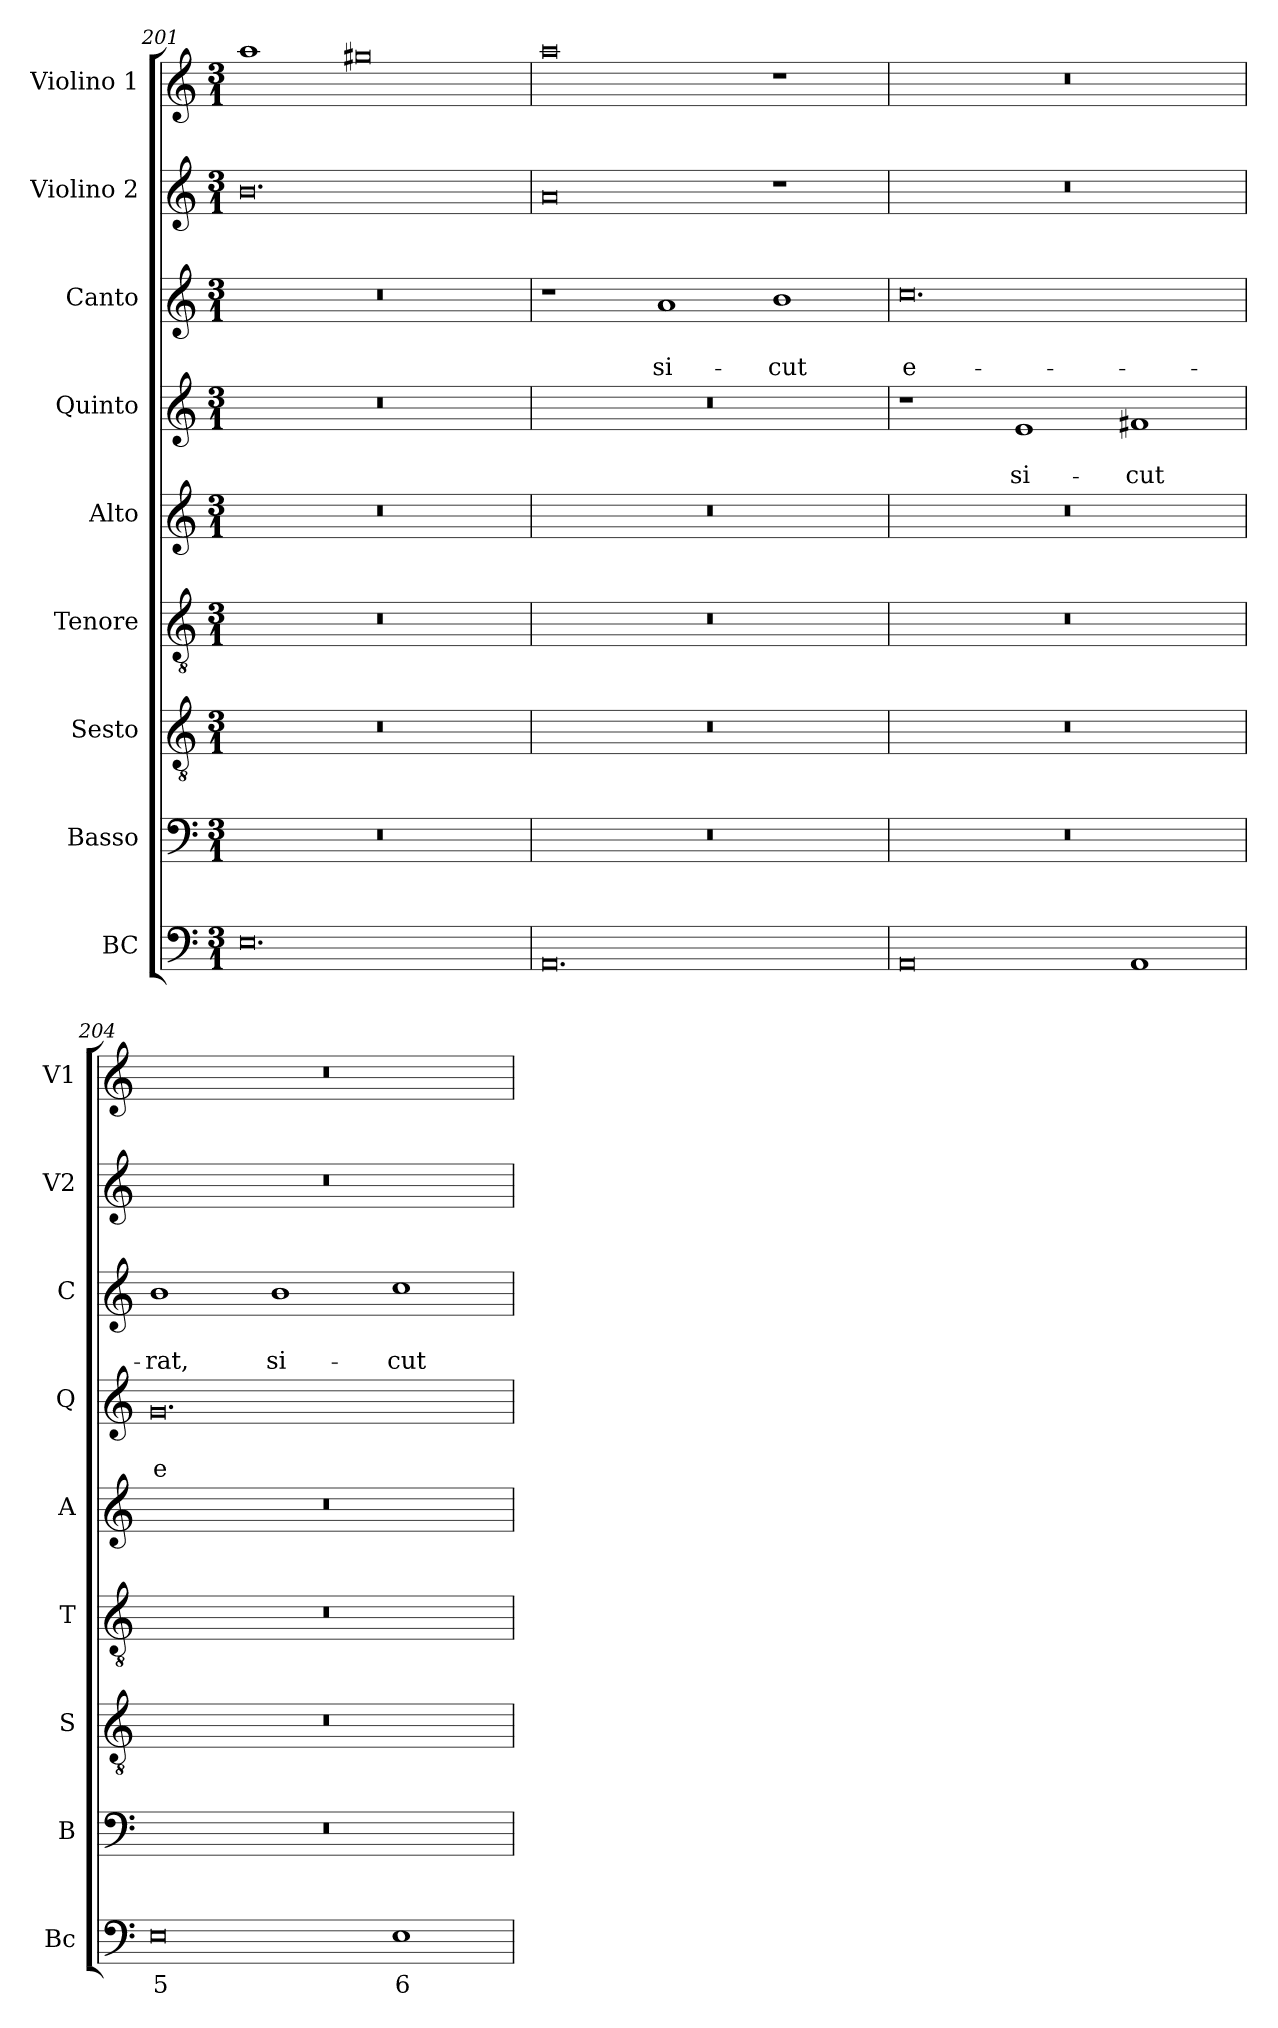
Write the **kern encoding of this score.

**kern	**text	**kern	**kern	**kern	**kern	**kern	**text	**text	**kern	**text	**text	**kern	**kern
*part9	*part9	*part8	*part7	*part6	*part5	*part4	*part4	*part4	*part3	*part3	*part3	*part2	*part1
*staff9	*staff9	*staff8	*staff7	*staff6	*staff5	*staff4	*staff4	*staff4	*staff3	*staff3	*staff3	*staff2	*staff1
*I"BC	*	*I"Basso	*I"Sesto	*I"Tenore	*I"Alto	*I"Quinto	*	*	*I"Canto	*	*	*I"Violino 2	*I"Violino 1
*I'Bc	*	*I'B	*I'S	*I'T	*I'A	*I'Q	*	*	*I'C	*	*	*I'V2	*I'V1
*clefF4	*	*clefF4	*clefGv2	*clefGv2	*clefG2	*clefG2	*	*	*clefG2	*	*	*clefG2	*clefG2
*k[]	*	*k[]	*k[]	*k[]	*k[]	*k[]	*	*	*k[]	*	*	*k[]	*k[]
*C:	*	*C:	*C:	*C:	*C:	*C:	*	*	*C:	*	*	*C:	*C:
*M3/1	*	*M3/1	*M3/1	*M3/1	*M3/1	*M3/1	*	*	*M3/1	*	*	*M3/1	*M3/1
=201	=201	=201	=201	=201	=201	=201	=201	=201	=201	=201	=201	=201	=201
0.E	.	0.r	0.r	0.r	0.r	0.r	.	.	0.r	.	.	0.b	1aa
.	.	.	.	.	.	.	.	.	.	.	.	.	0gg#X
!!LO:PB:g=z
=202	=202	=202	=202	=202	=202	=202	=202	=202	=202	=202	=202	=202	=202
0.AA	.	0.r	0.r	0.r	0.r	0.r	.	.	1r	.	.	0a	0aa
!	!	!	!	!	!	!	!	!	!	!	!LO:LY:b	!	!
.	.	.	.	.	.	.	.	.	1a	.	si-	.	.
!	!	!	!	!	!	!	!	!	!	!	!LO:LY:b	!	!
.	.	.	.	.	.	.	.	.	1b	.	-cut	1r	1r
=203	=203	=203	=203	=203	=203	=203	=203	=203	=203	=203	=203	=203	=203
!	!	!	!	!	!	!	!	!	!	!	!LO:LY:b	!	!
0AA	.	0.r	0.r	0.r	0.r	1r	.	.	0.cc	.	e-	0.r	0.r
!	!	!	!	!	!	!	!	!LO:LY:b	!	!	!	!	!
.	.	.	.	.	.	1e	.	si-	.	.	.	.	.
!	!	!	!	!	!	!	!	!LO:LY:b	!	!	!	!	!
1AA	.	.	.	.	.	1f#X	.	-cut	.	.	.	.	.
=204	=204	=204	=204	=204	=204	=204	=204	=204	=204	=204	=204	=204	=204
!	!LO:LY:b	!	!	!	!	!	!	!LO:LY:b	!	!	!LO:LY:b	!	!
0E	5	0.r	0.r	0.r	0.r	0.g	.	e-	1b	.	-rat,	0.r	0.r
!	!	!	!	!	!	!	!	!	!	!	!LO:LY:b	!	!
.	.	.	.	.	.	.	.	.	1b	.	si-	.	.
!	!LO:LY:b	!	!	!	!	!	!	!	!	!	!LO:LY:b	!	!
1E	6	.	.	.	.	.	.	.	1cc	.	-cut	.	.
=	=	=	=	=	=	=	=	=	=	=	=	=	=
*-	*-	*-	*-	*-	*-	*-	*-	*-	*-	*-	*-	*-	*-
